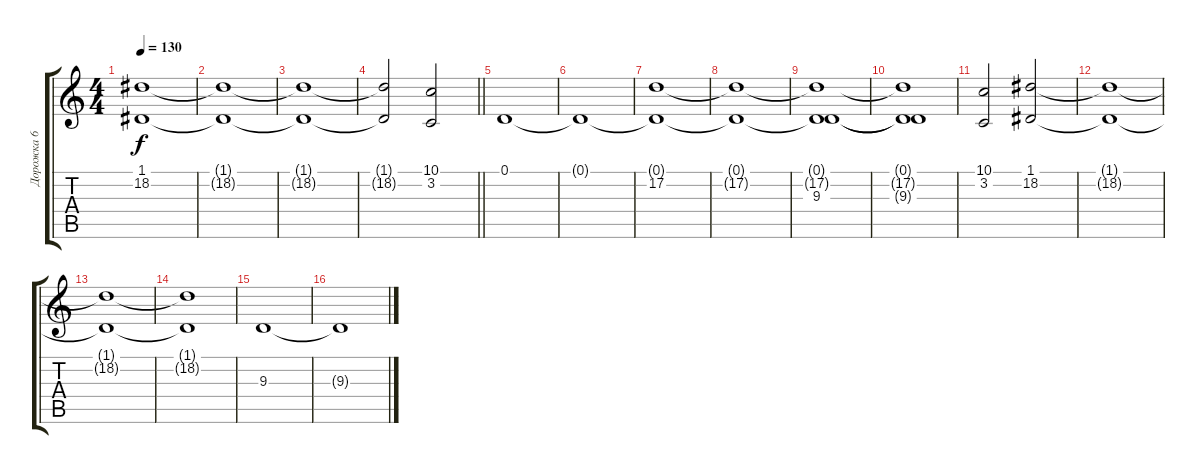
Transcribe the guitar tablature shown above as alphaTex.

\track ("Дорожка 6" "Дорожка 6") {instrument synthstrings1}
\staff {score tabs}
\tuning (D4 A3 F3 C3 G2 C2) {hide}
\ts (4 4)
\tempo 130
\clef g2
\ks c
(1.1 18.2).1{dy f} |
(1.1{t} 18.2{t}).1 |
(1.1{t} 18.2{t}).1 |
\barLineRight lightlight
(1.1{t} 18.2{t}).2 (10.1 3.2).2 |
0.1.1 |
0.1{t}.1 |
(0.1{t} 17.2).1 |
(0.1{t} 17.2{t}).1 |
(0.1{t} 17.2{t} 9.3).1 |
(0.1{t} 17.2{t} 9.3{t}).1 |
(10.1 3.2).2 (1.1 18.2).2 |
(1.1{t} 18.2{t}).1 |
(1.1{t} 18.2{t}).1 |
(1.1{t} 18.2{t}).1{volume 13} |
9.3.1{volume 13} |
9.3{t}.1
